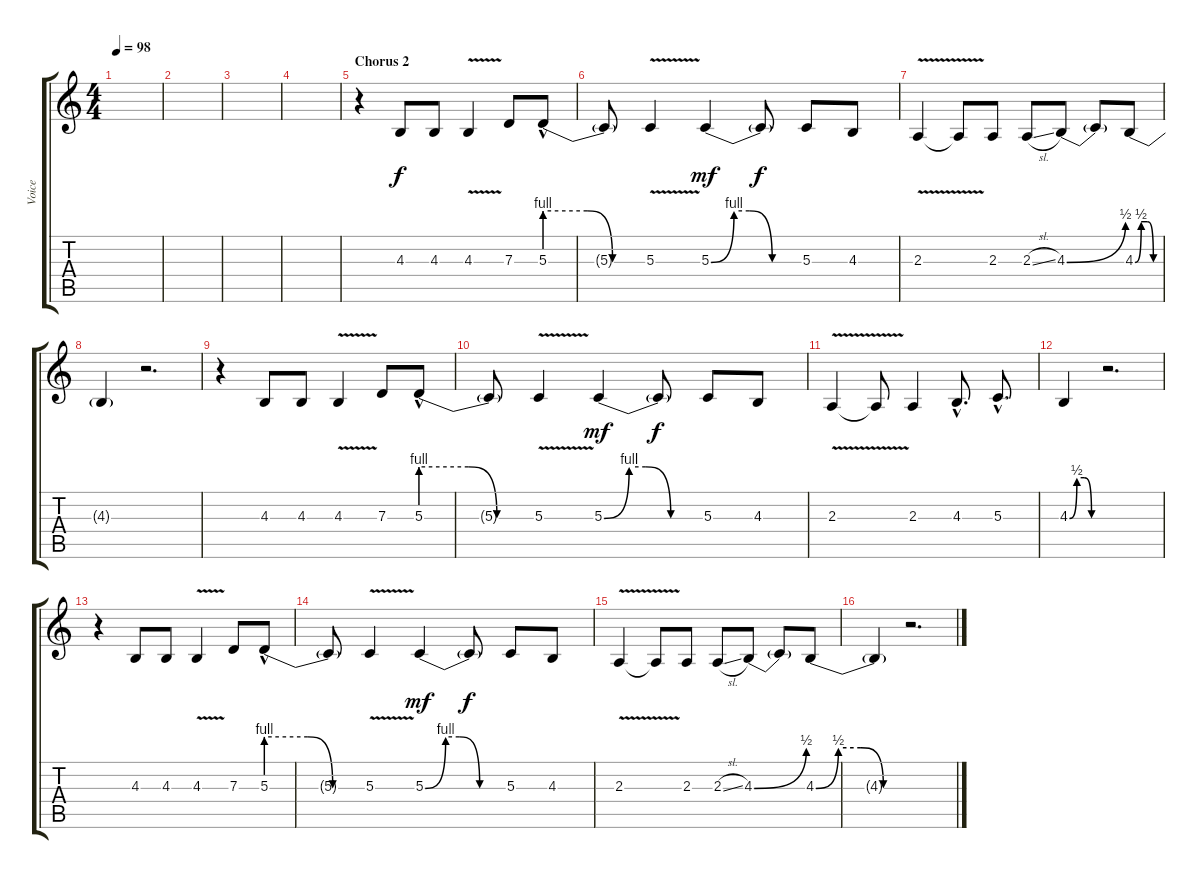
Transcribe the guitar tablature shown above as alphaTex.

\track ("Voice" "Voice") {instrument fx1rain}
\staff {score tabs}
\tuning (E4 B3 G3 D3 A2 E2) {hide}
\ts (4 4)
\tempo 98
\clef g2
\ks c
|
|
|
|
\section ("" "Chorus 2")
r.4 4.3.8 4.3.8 4.3{v}.4 7.3.8 5.3{be (custom 0 4 25 4 40 0 60 0) hac}.8 |
5.3{t}.8 5.3{v}.4 5.3{be (custom 0 0 15 4 25 4 40 0 60 0)}.4{dy mf} 5.3{t}.8{dy f} 5.3.8 4.3.8 |
2.3{v}.4 2.3{t}.8 2.3.8 2.3{sl}.8 4.3{be (bend 0 0 60 2)}.8 4.3{t}.8 4.3{be (custom 0 0 15 2 30 2 45 0 60 0)}.8 |
4.3{t}.4 r.2{d} |
r.4 4.3.8 4.3.8 4.3{v}.4 7.3.8 5.3{be (custom 0 4 25 4 40 0 60 0) hac}.8 |
5.3{t}.8 5.3{v}.4 5.3{be (custom 0 0 15 4 25 4 40 0 60 0)}.4{dy mf} 5.3{t}.8{dy f} 5.3.8 4.3.8 |
2.3{v}.4 2.3{t}.8 2.3.4 4.3{hac}.8{d} 5.3{hac}.8{d} |
4.3{be (custom 0 0 15 2 30 2 45 0 60 0)}.4 r.2{d} |
r.4 4.3.8 4.3.8 4.3{v}.4 7.3.8 5.3{be (custom 0 4 25 4 40 0 60 0) hac}.8 |
5.3{t}.8 5.3{v}.4 5.3{be (custom 0 0 15 4 25 4 40 0 60 0)}.4{dy mf} 5.3{t}.8{dy f} 5.3.8 4.3.8 |
2.3{v}.4 2.3{t}.8 2.3.8 2.3{sl}.8 4.3{be (bend 0 0 60 2)}.8 4.3{t}.8 4.3{be (custom 0 0 15 2 30 2 45 0 60 0)}.8 |
4.3{t}.4 r.2{d}
